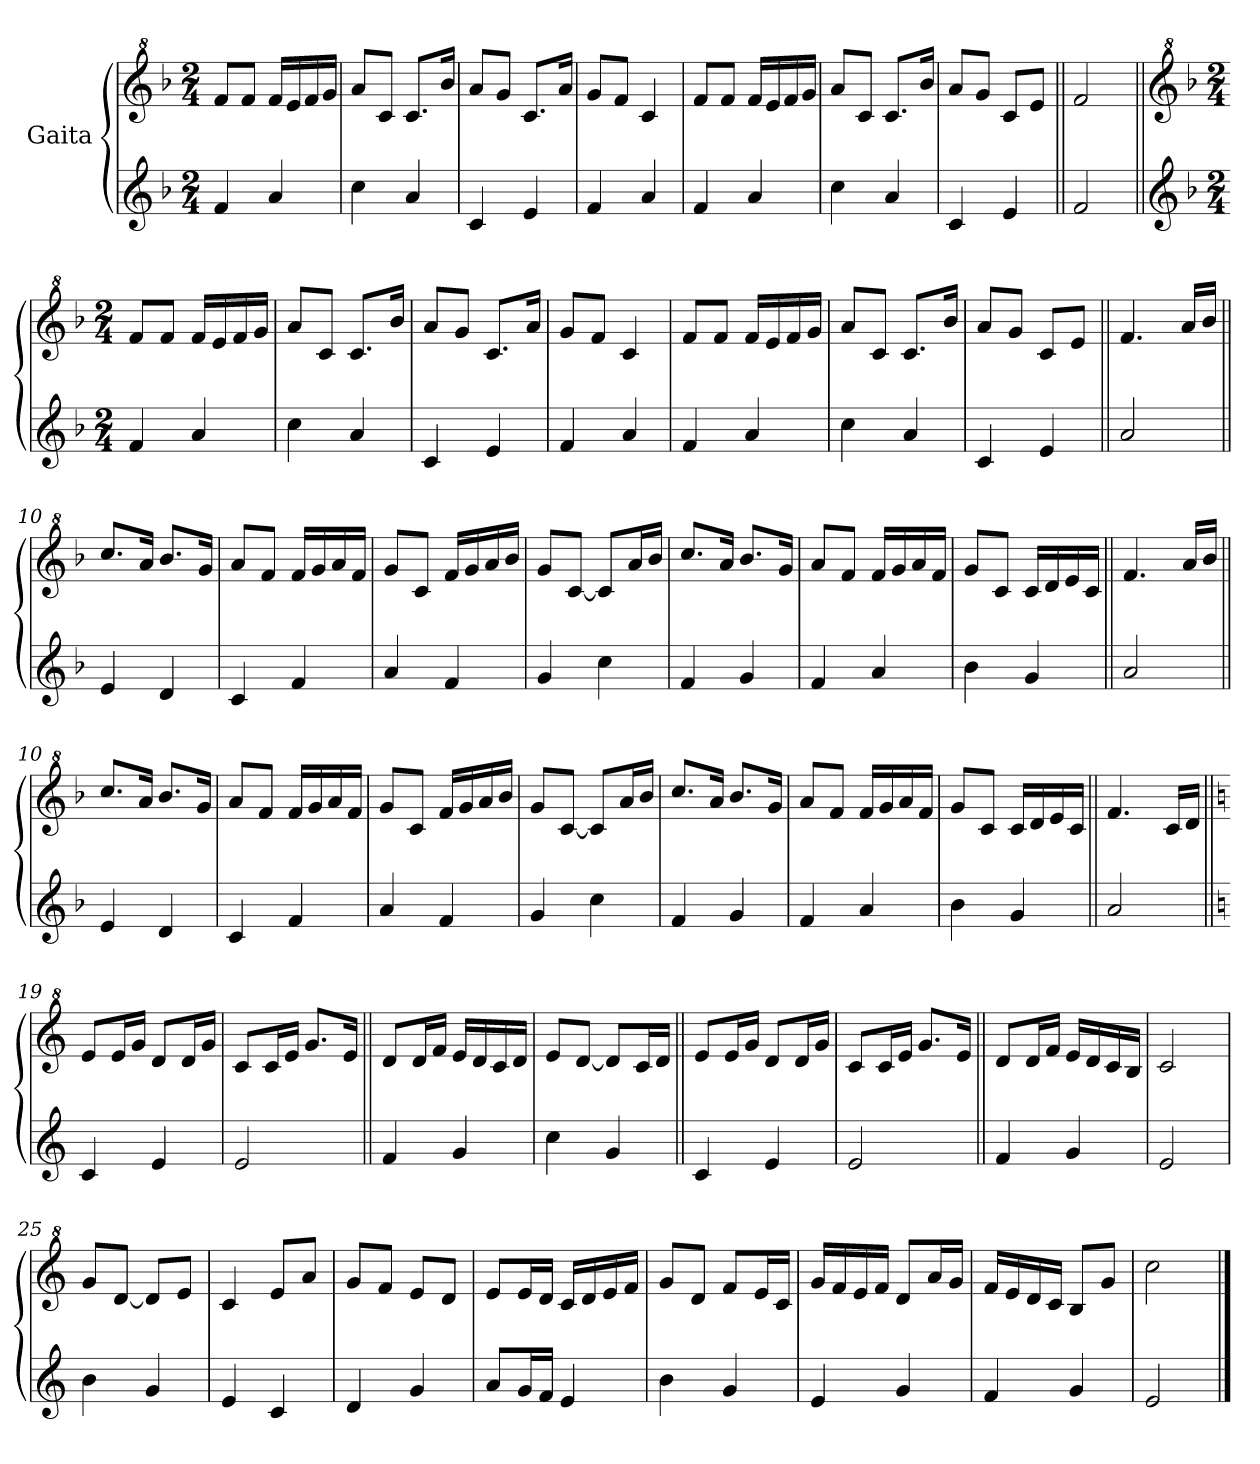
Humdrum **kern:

**kern	**kern
*part2	*part1
*staff2	*staff1
*I"Gaita	*I"Gaita
*clefG2	*clefG^2
*k[b-]	*k[b-]
*M2/4	*M2/4
*MM120	*MM120
=1	=1
4f/	8ff/L
.	8ff/J
4a/	16ff/LL
.	16ee/
.	16ff/
.	16gg/JJ
=2	=2
4cc\	8aa/L
.	8cc/J
4a/	8.cc/L
.	16bb-/Jk
=3	=3
4c/	8aa/L
.	8gg/J
4e/	8.cc/L
.	16aa/Jk
=4	=4
4f/	8gg/L
.	8ff/J
4a/	4cc/
=5	=5
4f/	8ff/L
.	8ff/J
4a/	16ff/LL
.	16ee/
.	16ff/
.	16gg/JJ
=6	=6
4cc\	8aa/L
.	8cc/J
4a/	8.cc/L
.	16bb-/Jk
=7	=7
4c/	8aa/L
.	8gg/J
4e/	8cc/L
.	8ee/J
=8||	=8||
2f/	2ff/
=1||	=1||
*clefG2	*clefG^2
*k[b-]	*k[b-]
*M2/4	*M2/4
*	*MM120
4f/	8ff/L
.	8ff/J
4a/	16ff/LL
.	16ee/
.	16ff/
.	16gg/JJ
=2	=2
4cc\	8aa/L
.	8cc/J
4a/	8.cc/L
.	16bb-/Jk
=3	=3
4c/	8aa/L
.	8gg/J
4e/	8.cc/L
.	16aa/Jk
=4	=4
4f/	8gg/L
.	8ff/J
4a/	4cc/
=5	=5
4f/	8ff/L
.	8ff/J
4a/	16ff/LL
.	16ee/
.	16ff/
.	16gg/JJ
=6	=6
4cc\	8aa/L
.	8cc/J
4a/	8.cc/L
.	16bb-/Jk
=7	=7
4c/	8aa/L
.	8gg/J
4e/	8cc/L
.	8ee/J
=9||	=9||
2a/	4.ff/
.	16aa/LL
.	16bb-/JJ
!!LO:LB:g=z
=10||	=10||
4e/	8.ccc/L
.	16aa/Jk
4d/	8.bb-/L
.	16gg/Jk
=11	=11
4c/	8aa/L
.	8ff/J
4f/	16ff/LL
.	16gg/
.	16aa/
.	16ff/JJ
=12	=12
4a/	8gg/L
.	8cc/J
4f/	16ff/LL
.	16gg/
.	16aa/
.	16bb-/JJ
=13	=13
4g/	8gg/L
.	[8cc/J
4cc\	8cc/L]
.	16aa/L
.	16bb-/JJ
=14	=14
4f/	8.ccc/L
.	16aa/Jk
4g/	8.bb-/L
.	16gg/Jk
=15	=15
4f/	8aa/L
.	8ff/J
4a/	16ff/LL
.	16gg/
.	16aa/
.	16ff/JJ
=16	=16
4b-\	8gg/L
.	8cc/J
4g/	16cc/LL
.	16dd/
.	16ee/
.	16cc/JJ
=17||	=17||
2a/	4.ff/
.	16aa/LL
.	16bb-/JJ
!!LO:LB:g=z
=10||	=10||
4e/	8.ccc/L
.	16aa/Jk
4d/	8.bb-/L
.	16gg/Jk
=11	=11
4c/	8aa/L
.	8ff/J
4f/	16ff/LL
.	16gg/
.	16aa/
.	16ff/JJ
=12	=12
4a/	8gg/L
.	8cc/J
4f/	16ff/LL
.	16gg/
.	16aa/
.	16bb-/JJ
=13	=13
4g/	8gg/L
.	[8cc/J
4cc\	8cc/L]
.	16aa/L
.	16bb-/JJ
=14	=14
4f/	8.ccc/L
.	16aa/Jk
4g/	8.bb-/L
.	16gg/Jk
=15	=15
4f/	8aa/L
.	8ff/J
4a/	16ff/LL
.	16gg/
.	16aa/
.	16ff/JJ
=16	=16
4b-\	8gg/L
.	8cc/J
4g/	16cc/LL
.	16dd/
.	16ee/
.	16cc/JJ
!!LO:LB:g=z
=18||	=18||
2a/	4.ff/
.	16cc/LL
.	16dd/JJ
=19||	=19||
*k[]	*k[]
4c/	8ee/L
.	16ee/L
.	16gg/JJ
4e/	8dd/L
.	16dd/L
.	16gg/JJ
=20	=20
2e/	8cc/L
.	16cc/L
.	16ee/JJ
.	8.gg/L
.	16ee/Jk
=21||	=21||
4f/	8dd/L
.	16dd/L
.	16ff/JJ
4g/	16ee/LL
.	16dd/
.	16cc/
.	16dd/JJ
=22	=22
4cc\	8ee/L
.	[8dd/J
4g/	8dd/L]
.	16cc/L
.	16dd/JJ
=19||	=19||
*k[]	*k[]
4c/	8ee/L
.	16ee/L
.	16gg/JJ
4e/	8dd/L
.	16dd/L
.	16gg/JJ
=20	=20
2e/	8cc/L
.	16cc/L
.	16ee/JJ
.	8.gg/L
.	16ee/Jk
=23||	=23||
4f/	8dd/L
.	16dd/L
.	16ff/JJ
4g/	16ee/LL
.	16dd/
.	16cc/
.	16b/JJ
=24	=24
2e/	2cc/
=25	=25
4b\	8gg/L
.	[8dd/J
4g/	8dd/L]
.	8ee/J
!!LO:LB:g=z
=26	=26
4e/	4cc/
4c/	8ee/L
.	8aa/J
=27	=27
4d/	8gg/L
.	8ff/J
4g/	8ee/L
.	8dd/J
=28	=28
8a/L	8ee/L
16g/L	16ee/L
16f/JJ	16dd/JJ
4e/	16cc/LL
.	16dd/
.	16ee/
.	16ff/JJ
=29	=29
4b\	8gg/L
.	8dd/J
4g/	8ff/L
.	16ee/L
.	16cc/JJ
=30	=30
4e/	16gg/LL
.	16ff/
.	16ee/
.	16ff/JJ
4g/	8dd/L
.	16aa/L
.	16gg/JJ
=31	=31
4f/	16ff/LL
.	16ee/
.	16dd/
.	16cc/JJ
4g/	8b/L
.	8gg/J
=32	=32
2e/	2ccc\
==	==
*-	*-
